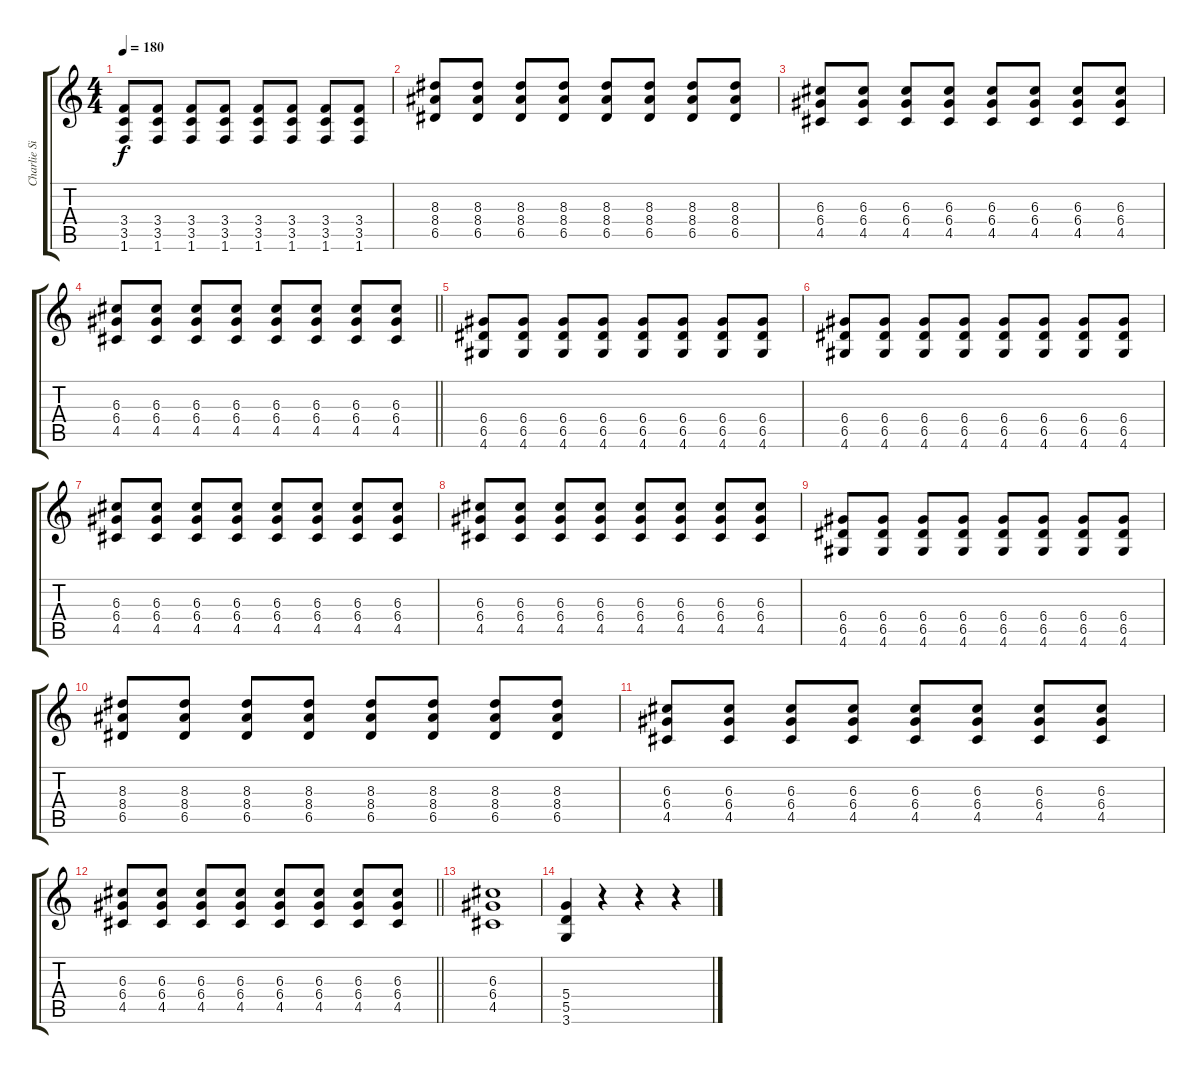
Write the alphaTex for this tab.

\track ("Charlie Simpson" "Charlie Si") {instrument distortionguitar}
\staff {score tabs}
\tuning (E4 B3 G3 D3 A2 E2) {hide}
\ts (4 4)
\tempo 180
\clef g2
\ks c
(3.4 3.5 1.6).8{dy f} (3.4 3.5 1.6).8 (3.4 3.5 1.6).8 (3.4 3.5 1.6).8 (3.4 3.5 1.6).8 (3.4 3.5 1.6).8 (3.4 3.5 1.6).8 (3.4 3.5 1.6).8 |
(8.3 8.4 6.5).8 (8.3 8.4 6.5).8 (8.3 8.4 6.5).8 (8.3 8.4 6.5).8 (8.3 8.4 6.5).8 (8.3 8.4 6.5).8 (8.3 8.4 6.5).8 (8.3 8.4 6.5).8 |
(6.3 6.4 4.5).8 (6.3 6.4 4.5).8 (6.3 6.4 4.5).8 (6.3 6.4 4.5).8 (6.3 6.4 4.5).8 (6.3 6.4 4.5).8 (6.3 6.4 4.5).8 (6.3 6.4 4.5).8 |
\barLineRight lightlight
(6.3 6.4 4.5).8 (6.3 6.4 4.5).8 (6.3 6.4 4.5).8 (6.3 6.4 4.5).8 (6.3 6.4 4.5).8 (6.3 6.4 4.5).8 (6.3 6.4 4.5).8 (6.3 6.4 4.5).8 |
(6.4 6.5 4.6).8 (6.4 6.5 4.6).8 (6.4 6.5 4.6).8 (6.4 6.5 4.6).8 (6.4 6.5 4.6).8 (6.4 6.5 4.6).8 (6.4 6.5 4.6).8 (6.4 6.5 4.6).8 |
(6.4 6.5 4.6).8 (6.4 6.5 4.6).8 (6.4 6.5 4.6).8 (6.4 6.5 4.6).8 (6.4 6.5 4.6).8 (6.4 6.5 4.6).8 (6.4 6.5 4.6).8 (6.4 6.5 4.6).8 |
(6.3 6.4 4.5).8 (6.3 6.4 4.5).8 (6.3 6.4 4.5).8 (6.3 6.4 4.5).8 (6.3 6.4 4.5).8 (6.3 6.4 4.5).8 (6.3 6.4 4.5).8 (6.3 6.4 4.5).8 |
(6.3 6.4 4.5).8 (6.3 6.4 4.5).8 (6.3 6.4 4.5).8 (6.3 6.4 4.5).8 (6.3 6.4 4.5).8 (6.3 6.4 4.5).8 (6.3 6.4 4.5).8 (6.3 6.4 4.5).8 |
(6.4 6.5 4.6).8 (6.4 6.5 4.6).8 (6.4 6.5 4.6).8 (6.4 6.5 4.6).8 (6.4 6.5 4.6).8 (6.4 6.5 4.6).8 (6.4 6.5 4.6).8 (6.4 6.5 4.6).8 |
(8.3 8.4 6.5).8 (8.3 8.4 6.5).8 (8.3 8.4 6.5).8 (8.3 8.4 6.5).8 (8.3 8.4 6.5).8 (8.3 8.4 6.5).8 (8.3 8.4 6.5).8 (8.3 8.4 6.5).8 |
(6.3 6.4 4.5).8 (6.3 6.4 4.5).8 (6.3 6.4 4.5).8 (6.3 6.4 4.5).8 (6.3 6.4 4.5).8 (6.3 6.4 4.5).8 (6.3 6.4 4.5).8 (6.3 6.4 4.5).8 |
\barLineRight lightlight
(6.3 6.4 4.5).8 (6.3 6.4 4.5).8 (6.3 6.4 4.5).8 (6.3 6.4 4.5).8 (6.3 6.4 4.5).8 (6.3 6.4 4.5).8 (6.3 6.4 4.5).8 (6.3 6.4 4.5).8 |
(6.3 6.4 4.5).1 |
(5.4 5.5 3.6).4 r.4 r.4 r.4
